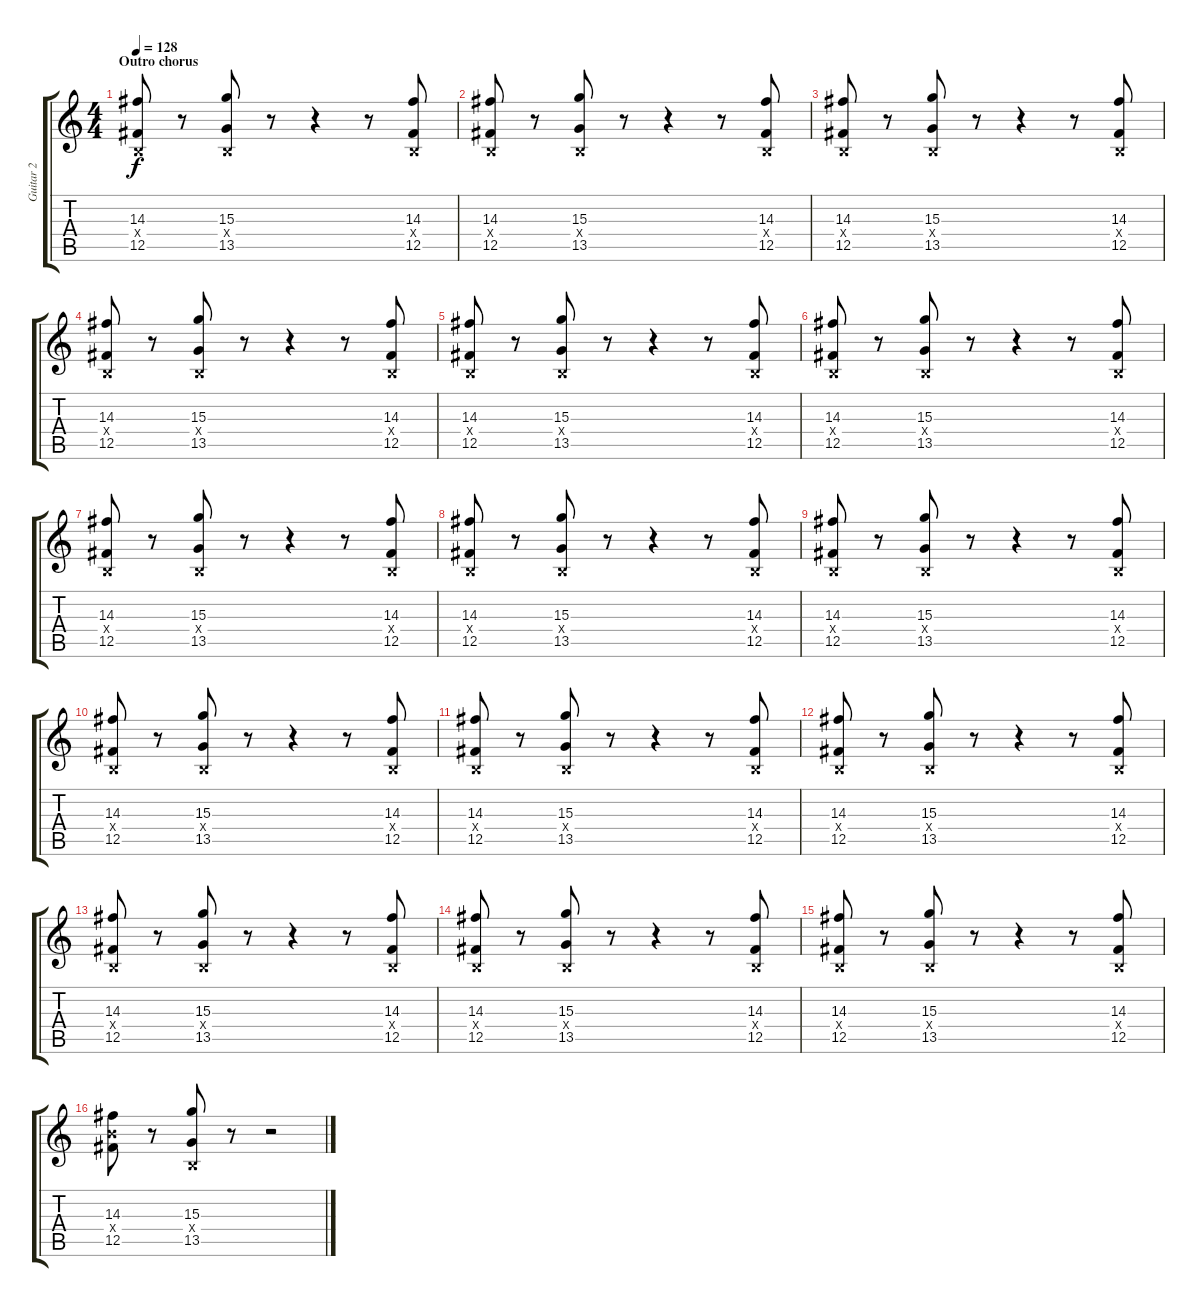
\track ("Guitar 2" "Guitar 2") {instrument distortionguitar}
\staff {score tabs}
\tuning (Db4 Ab3 E3 B2 Gb2 B1) {hide}
\ts (4 4)
\section ("" "Outro chorus")
\tempo 128
\clef g2
\ks c
(14.3 0.4{x} 12.5).8{dy f balance 8} r.8 (15.3 0.4{x} 13.5).8 r.8 r.4 r.8 (14.3 0.4{x} 12.5).8 |
(14.3 0.4{x} 12.5).8 r.8 (15.3 0.4{x} 13.5).8 r.8 r.4 r.8 (14.3 0.4{x} 12.5).8 |
(14.3 0.4{x} 12.5).8 r.8 (15.3 0.4{x} 13.5).8 r.8 r.4 r.8 (14.3 0.4{x} 12.5).8 |
(14.3 0.4{x} 12.5).8 r.8 (15.3 0.4{x} 13.5).8 r.8 r.4 r.8 (14.3 0.4{x} 12.5).8 |
(14.3 0.4{x} 12.5).8{balance 8} r.8 (15.3 0.4{x} 13.5).8 r.8 r.4 r.8 (14.3 0.4{x} 12.5).8 |
(14.3 0.4{x} 12.5).8 r.8 (15.3 0.4{x} 13.5).8 r.8 r.4 r.8 (14.3 0.4{x} 12.5).8 |
(14.3 0.4{x} 12.5).8 r.8 (15.3 0.4{x} 13.5).8 r.8 r.4 r.8 (14.3 0.4{x} 12.5).8 |
(14.3 0.4{x} 12.5).8 r.8 (15.3 0.4{x} 13.5).8 r.8 r.4 r.8 (14.3 0.4{x} 12.5).8 |
(14.3 0.4{x} 12.5).8{balance 8} r.8 (15.3 0.4{x} 13.5).8 r.8 r.4 r.8 (14.3 0.4{x} 12.5).8 |
(14.3 0.4{x} 12.5).8 r.8 (15.3 0.4{x} 13.5).8 r.8 r.4 r.8 (14.3 0.4{x} 12.5).8 |
(14.3 0.4{x} 12.5).8 r.8 (15.3 0.4{x} 13.5).8 r.8 r.4 r.8 (14.3 0.4{x} 12.5).8 |
(14.3 0.4{x} 12.5).8 r.8 (15.3 0.4{x} 13.5).8 r.8 r.4 r.8 (14.3 0.4{x} 12.5).8 |
(14.3 0.4{x} 12.5).8{balance 8} r.8 (15.3 0.4{x} 13.5).8 r.8 r.4 r.8 (14.3 0.4{x} 12.5).8 |
(14.3 0.4{x} 12.5).8 r.8 (15.3 0.4{x} 13.5).8 r.8 r.4 r.8 (14.3 0.4{x} 12.5).8 |
(14.3 0.4{x} 12.5).8 r.8 (15.3 0.4{x} 13.5).8 r.8 r.4 r.8 (14.3 0.4{x} 12.5).8 |
(14.3 12.4{x} 12.5).8 r.8 (15.3 0.4{x} 13.5).8 r.8 r.2
